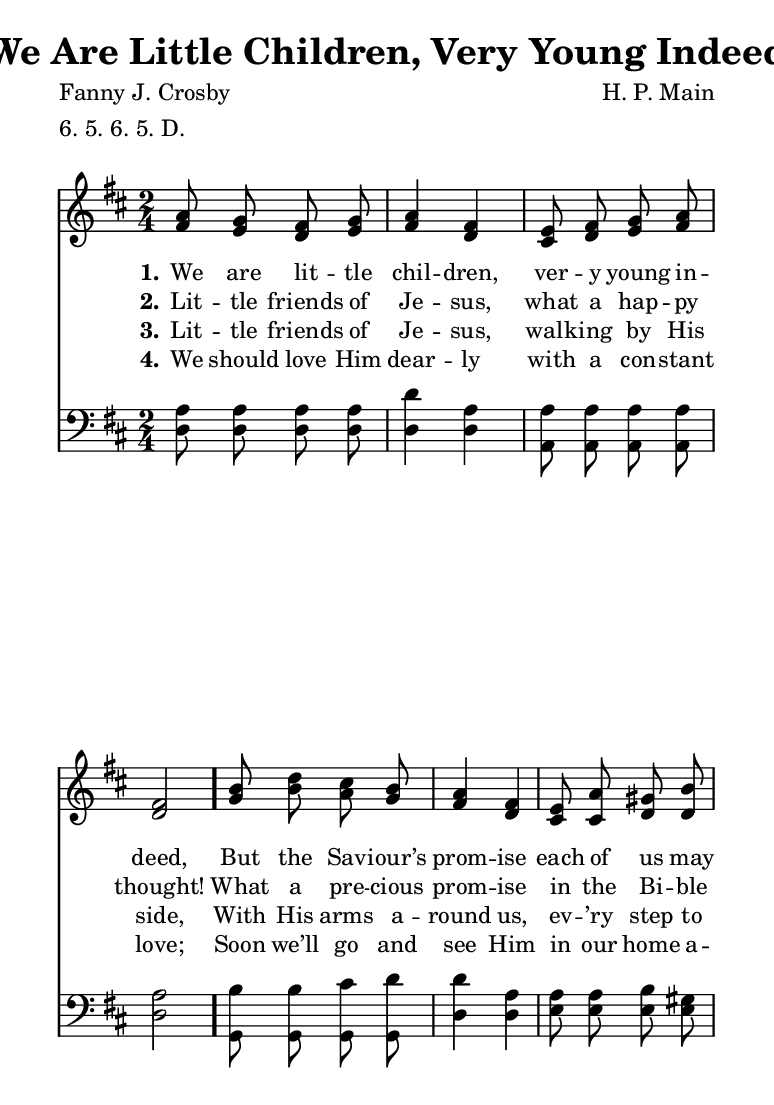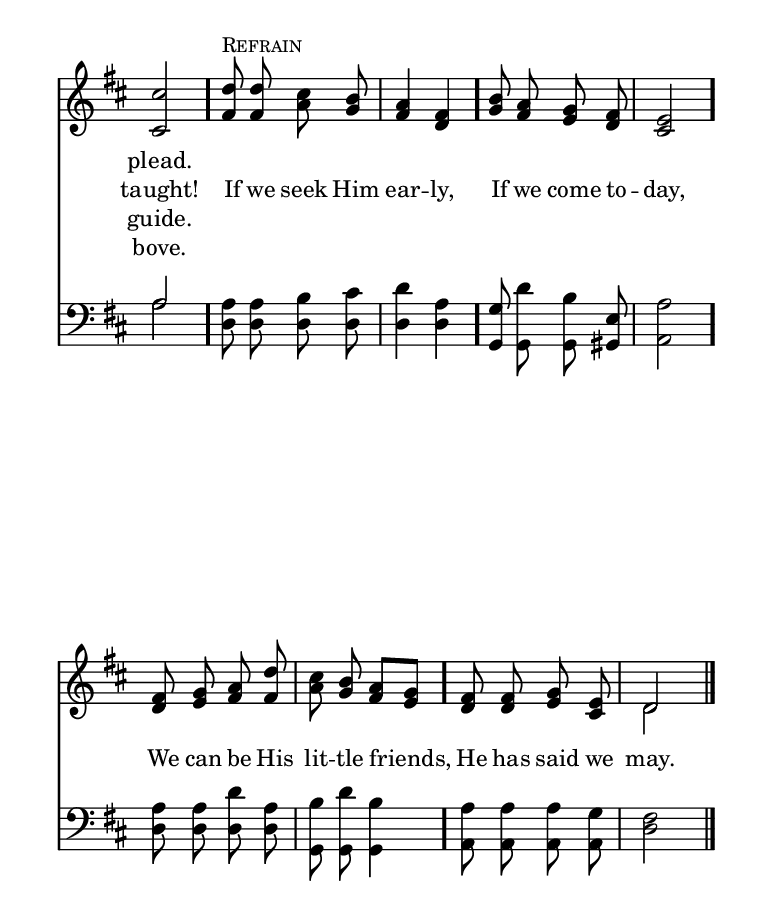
\include "common/global.ily"
\paper {
  \include "common/paper.ily"
  ragged-last-bottom = ##t
  system-count = #(cond (is-eogsized 4) (#t #f))
}

\header{
  %children
  hymnnumber = "366"
  title = "We Are Little Children, Very Young Indeed"
  tunename = "Portbrush"
  meter = "6. 5. 6. 5. D." % original has 11. 11. 11. 12.
  poet = "Fanny J. Crosby"
  composer = "H. P. Main"
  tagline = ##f
}

global = {
  \include "common/overrides.ily"
  \override Staff.TimeSignature.style = #'numbered
  \time 2/4
  \override Score.MetronomeMark.transparent = ##t % hide all fermata changes too
  \tempo 8=120
  \key d \major
  \autoBeamOff
}

patternA = { c8 c c c | c4 c | c8 c c c | c2 | }

notesSoprano = {
\global
\relative c'' {

  \changePitch \patternA { a g fis g | a fis | e fis g a | fis }
  \changePitch \patternA { b d cis b | a fis | e a gis b | cis }

  << s^\markup { \small \caps "Refrain" }
  \changePitch \patternA { d d cis b | a fis | b a g fis | e } >>
  fis8 g a d | cis b a[ g] | fis fis g e | d2 |

  \bar "|."

}
}

notesAlto = {
\global
\relative e' {

  \changePitch \patternA { fis e d e | fis d | cis d e fis | d }
  \changePitch \patternA { g b a g | fis d | cis cis d d | cis }

  \changePitch \patternA { fis fis a g | fis d | g fis e d | cis }
  d8 e fis fis | a g fis[ e] d d e cis | d2 |

}
}

notesTenor = {
\global
\relative a {

  \changePitch \patternA { a a a a | d a | a a a a | a }
  \changePitch \patternA { b b cis d | d a | a a b gis | a }

  \changePitch \patternA { a a b cis | d a | g d' b e, | a }
  a8 a d a | b d b4 | a8 a a g | fis2 |

}
}

notesBass = {
\global
\relative f {

  \changePitch \patternA { d d d d | d d | a a a a | d }
  \changePitch \patternA { g, g g g | d' d | e e e e | a }

  \changePitch \patternA { d, d d d | d d | g, g g gis | a }
  d8 d d d | g, g g4 | a8 a a a | d2 |

}
}

Refrain = \lyricmode {

If we seek Him ear -- ly, \bar "."
If we come to -- day, \bar "."
We can be His lit -- tle friends, \bar "."
He has said we may. \bar "."

}

wordsA = \lyricmode {
\set stanza = "1."

We are lit -- tle chil -- dren, ver -- y young in -- deed, \bar "."
But the Sav -- iour’s prom -- ise each of us may plead. \bar "."

}

wordsB = \lyricmode {
\set stanza = "2."

Lit -- tle friends of Je -- sus, what a hap -- py thought!
What a pre -- cious prom -- ise in the Bi -- ble taught!

\Refrain

}

wordsC = \lyricmode {
\set stanza = "3."

Lit -- tle friends of Je -- sus, walk -- ing by His side,
With His arms a -- round us, ev -- ’ry step to guide.

}

wordsD = \lyricmode {
\set stanza = "4."

We should love Him dear -- ly with a con -- stant love;
Soon we’ll go and see Him in our home a -- bove.

}

\score {
  \context ChoirStaff <<
    \context Staff = upper <<
      \set Staff.autoBeaming = ##f
      \set ChoirStaff.systemStartDelimiter = #'SystemStartBar
      \set ChoirStaff.printPartCombineTexts = ##f
      \partcombine #'(2 . 11) \notesSoprano \notesAlto
      \context NullVoice = sopranos { \voiceOne << \notesSoprano >> }
      \context Lyrics = one   \lyricsto sopranos \wordsA
      \context Lyrics = two   \lyricsto sopranos \wordsB
      \context Lyrics = three \lyricsto sopranos \wordsC
      \context Lyrics = four  \lyricsto sopranos \wordsD
    >>
    \context Staff = men <<
      \set Staff.autoBeaming = ##f
      \clef bass
      \set ChoirStaff.printPartCombineTexts = ##f
      \partcombine #'(2 . 11) \notesTenor \notesBass
    >>
  >>
  \layout {
    \include "common/layout.ily"
  }
  #(cond ((ly:get-option 'eog-midi-permitted) #{ \midi{
    \include "common/midi.ily"
  } #}))
}

\version "2.19.49"  % necessary for upgrading to future LilyPond versions.

% vi:set et ts=2 sw=2 ai nocindent syntax=lilypond:
